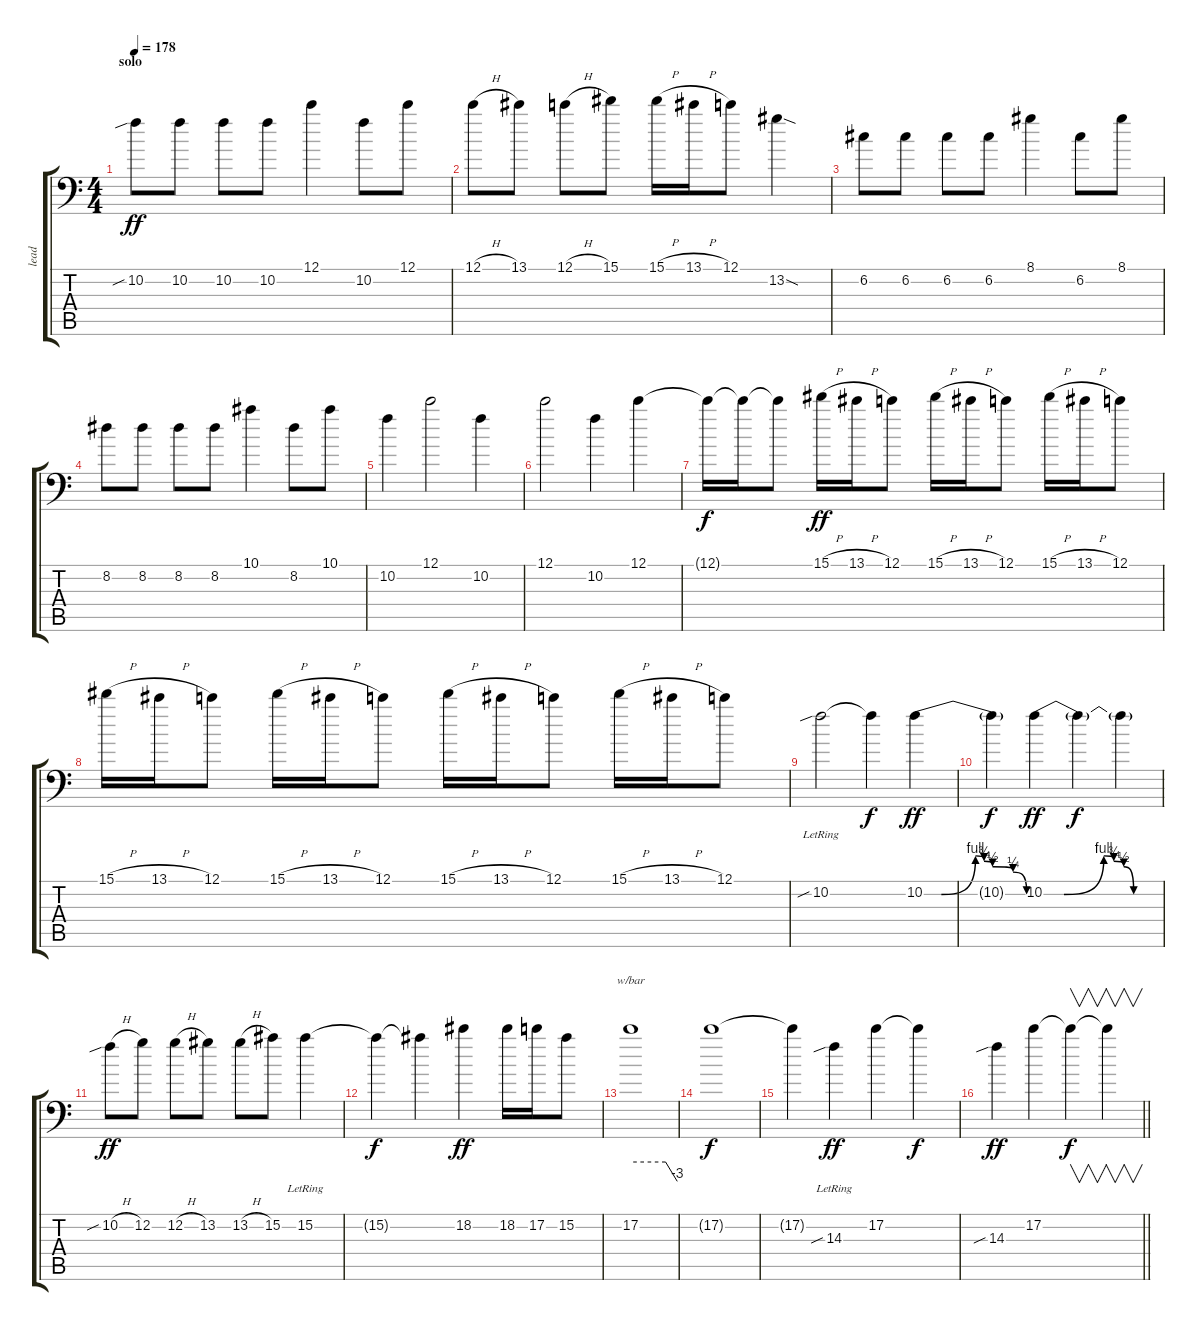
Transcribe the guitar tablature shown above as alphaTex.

\track ("lead" "lead") {solo instrument distortionguitar}
\staff {score tabs}
\tuning (C4 G3 Eb3 Bb2 F2 Bb1) {hide}
\ts (4 4)
\section ("" "solo")
\tempo 178
\clef f4
\ks c
10.2{sib}.8{dy ff} 10.2.8 10.2.8 10.2.8 12.1.4 10.2.8 12.1.8 |
12.1{h}.8 13.1.8 12.1{h}.8 15.1.8 15.1{h}.16 13.1{h}.16 12.1.8 13.2{sod}.4 |
6.2.8 6.2.8 6.2.8 6.2.8 8.1.4 6.2.8 8.1.8 |
8.2.8 8.2.8 8.2.8 8.2.8 10.1.4 8.2.8 10.1.8 |
10.2.4 12.1.2 10.2.4 |
12.1.2 10.2.4 12.1.4 |
12.1{t}.16{dy f} 12.1{t}.16 12.1{t}.8 15.1{h}.16{dy ff} 13.1{h}.16 12.1.8 15.1{h}.16 13.1{h}.16 12.1.8 15.1{h}.16 13.1{h}.16 12.1.8 |
15.1{h}.16 13.1{h}.16 12.1.8 15.1{h}.16 13.1{h}.16 12.1.8 15.1{h}.16 13.1{h}.16 12.1.8 15.1{h}.16 13.1{h}.16 12.1.8 |
10.2{sib lr}.2 10.2{t}.4{dy f} 10.2{be (custom 0 0 10 0 30 4 35 3 40 2 52 1 60 0)}.4{dy ff} |
10.2{t}.4{dy f} 10.2{be (custom 0 0 10 0 30 4 35 3 40 2 45 0 52 0 60 0)}.4{dy ff} 10.2{t}.4{dy f} 10.2{t}.4 |
10.2{sib h}.8{dy ff} 12.2.8 12.2{h}.8 13.2.8 13.2{h}.8 15.2.8 15.2{lr}.4 |
15.2{t}.4{dy f} 15.2{t}.4 18.2.4{dy ff} 18.2.16 17.2.16 15.2.8 |
17.2.1{tbe (custom default 0 0 45 0 60 -12)} |
17.2{t}.1{dy f} |
17.2{t}.4 14.3{sib lr}.4{dy ff} 17.2.4 17.2{t}.4{dy f} |
\barLineRight lightlight
14.3{sib}.4{dy ff} 17.2.4 17.2{t}.4{v dy f} 17.2{t}.4{v}
